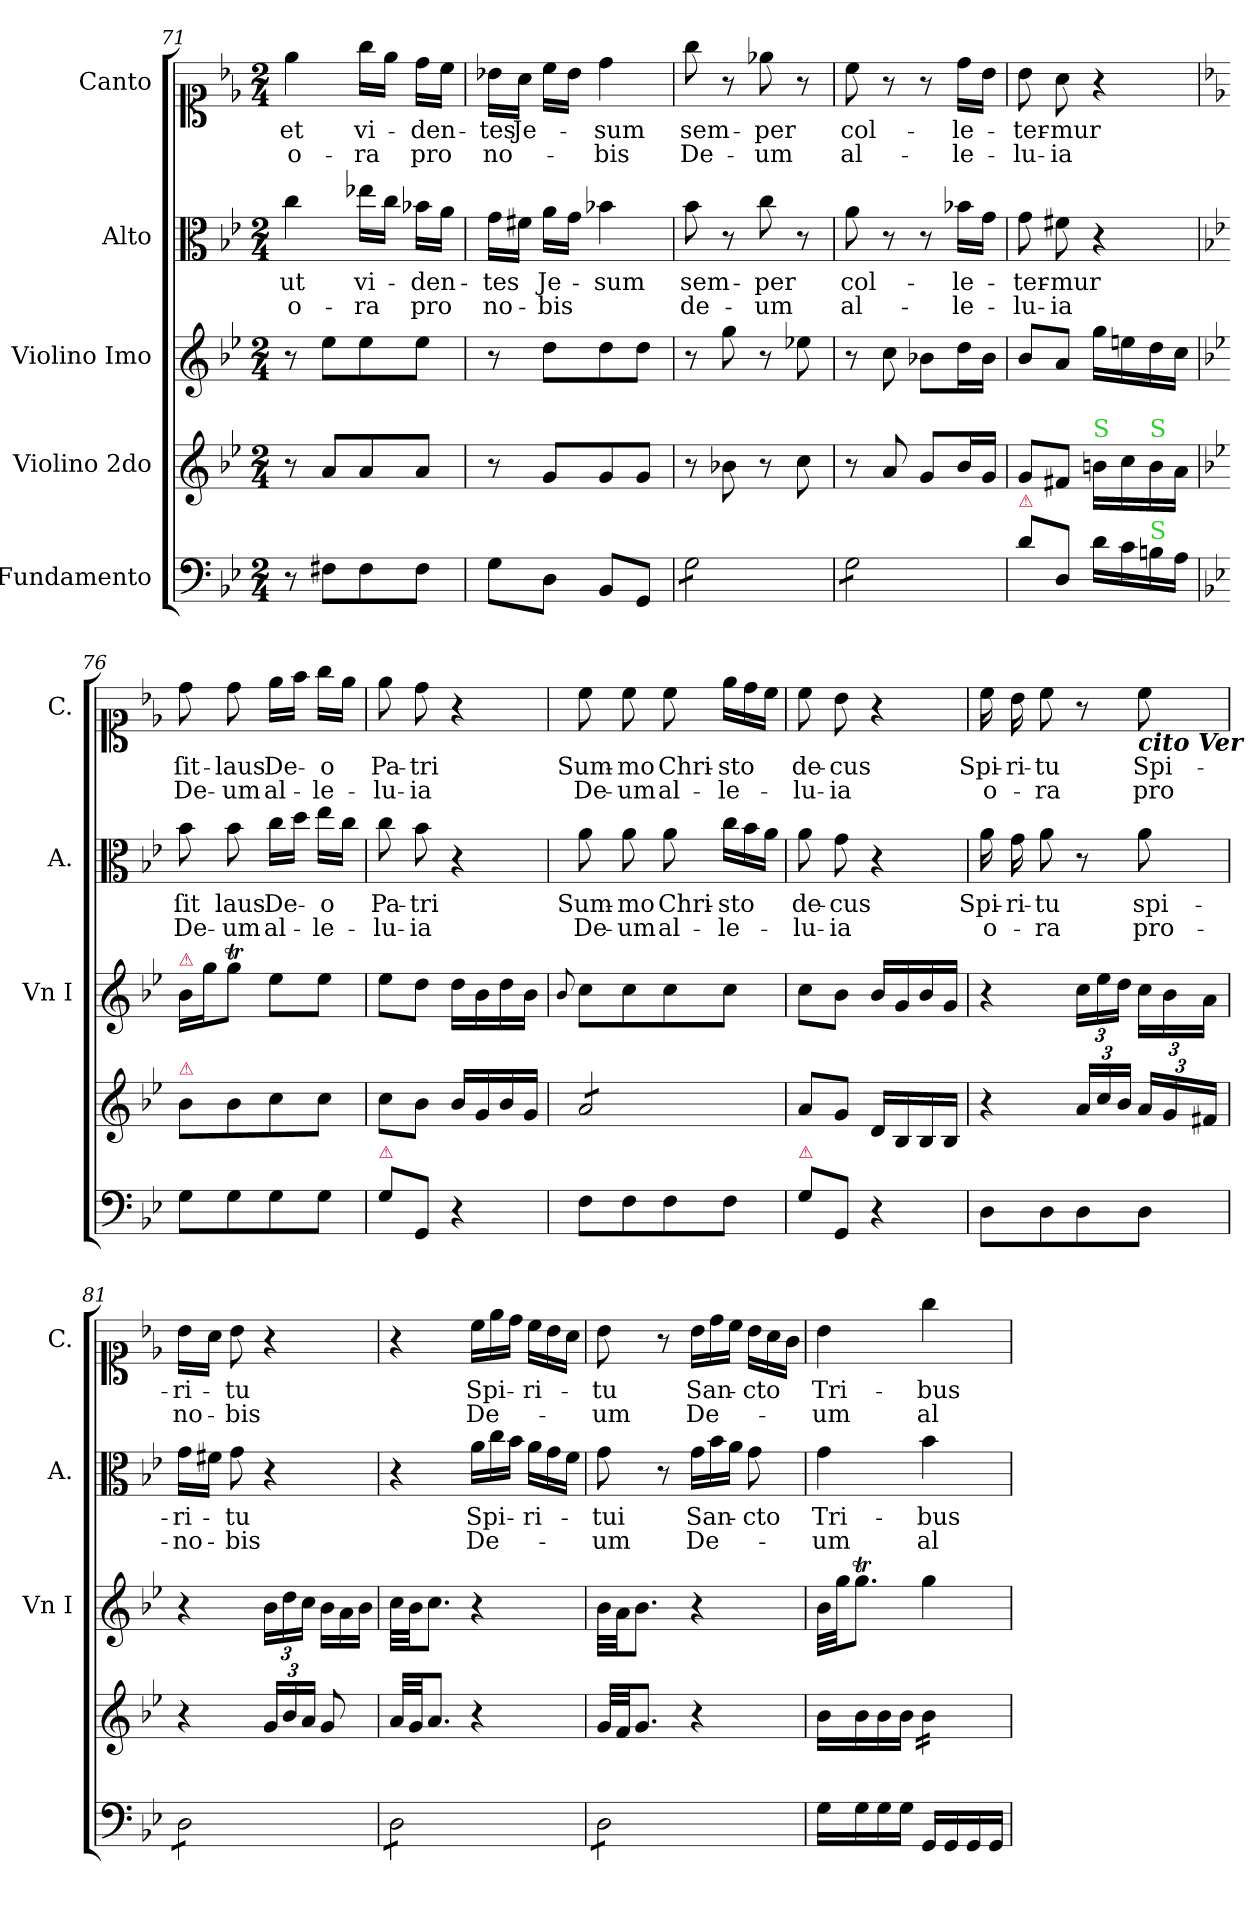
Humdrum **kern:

**kern	**kern	**kern	**kern	**text	**text	**kern	**text	**text
*part5	*part4	*part3	*part2	*part2	*part2	*part1	*part1	*part1
*staff5	*staff4	*staff3	*staff2	*staff2	*staff2	*staff1	*staff1	*staff1
*I"Fundamento	*I"Violino 2do	*I"Violino Imo	*I"Alto	*	*	*I"Canto	*	*
*	*	*I'Vn I	*I'A.	*	*	*I'C.	*	*
*clefF4	*clefG2	*clefG2	*clefC3	*	*	*clefC1	*	*
*k[b-e-]	*k[b-e-]	*k[b-e-]	*k[b-e-]	*	*	*k[b-e-]	*	*
*M2/4	*M2/4	*M2/4	*M2/4	*	*	*M2/4	*	*
=71	=71	=71	=71	=71	=71	=71	=71	=71
8r	8r	8r	4cc\	ut	o-	4ee-\	et	o-
8F#X\L	8a/L	8ee-\L	.	.	.	.	.	.
8F#\	8a/	8ee-\	16ee-X\LL	vi-	-ra	16gg\LL	vi-	-ra
.	.	.	16cc\JJ	.	.	16ee-\JJ	.	.
8F#\J	8a/J	8ee-\J	16b-X\LL	-den-	pro	16dd\LL	-den-	pro
.	.	.	16a\JJ	.	.	16cc\JJ	.	.
=72	=72	=72	=72	=72	=72	=72	=72	=72
8G\L	8r	8r	16g\LL	-tes	no-	16b-X\LL	-tes	no-
.	.	.	16f#X\JJ	.	.	16a\JJ	Je-	.
8D\J	8g/L	8dd\L	16a\LL	Je-	-bis	16cc\LL	.	.
.	.	.	16g\JJ	.	.	16b-\JJ	.	.
8BB-/L	8g/	8dd\	4b-X\	-sum	.	4dd\	-sum	-bis
8GG/J	8g/J	8dd\J	.	.	.	.	.	.
=73	=73	=73	=73	=73	=73	=73	=73	=73
*tremolo	*	*	*	*	*	*	*	*
8G\L	8r	8r	8b-\	sem-	de-	8gg\	sem-	De-
8G\	8b-X\	8gg\	8r	.	.	8r	.	.
8G\	8r	8r	8cc\	-per	-um	8ee-X\	-per	-um
8G\J	8cc\	8ee-X\	8r	.	.	8r	.	.
=74	=74	=74	=74	=74	=74	=74	=74	=74
8G\L	8r	8r	8a\	col-	al-	8cc\	col-	al-
8G\	8a/	8cc\	8r	.	.	8r	.	.
8G\	8g/L	8b-X\L	8r	.	.	8r	.	.
8G\J	16b-/L	16dd\L	16b-X\LL	-le-	-le-	16dd\LL	-le-	-le-
*Xtremolo	*	*	*	*	*	*	*	*
.	16g/JJ	16b-\JJ	16g\JJ	.	.	16b-\JJ	.	.
=75	=75	=75	=75	=75	=75	=75	=75	=75
!LO:TX:a:color=crimson:t=⚠	!	!	!	!	!	!	!	!
8d\L	8g/L	8b-/L	8g\	-ter-	-lu-	8b-\	-ter-	-lu-
8D/J	8f#X/J	8a/J	8f#X\	-mur	-ia	8a\	-mur	-ia
!	!LO:TX:a:color=limegreen:t=S	!	!	!	!	!	!	!
16d\LL	16bn\LL	16gg\LL	4r	.	.	4r	.	.
16c\	16cc\	16een\	.	.	.	.	.	.
!	!LO:TX:a:color=limegreen:t=S	!	!	!	!	!	!	!
!LO:TX:a:color=limegreen:t=S	!	!	!	!	!	!	!	!
16Bn\	16b\	16dd\	.	.	.	.	.	.
16A\JJ	16a\JJ	16cc\JJ	.	.	.	.	.	.
=76	=76	=76	=76	=76	=76	=76	=76	=76
*	*k[b-e-]	*k[b-e-]	*	*	*	*	*	*
!	!	!LO:TX:a:color=crimson:t=⚠	!	!	!	!	!	!
!	!LO:TX:a:color=crimson:t=⚠	!	!	!	!	!	!	!
8G\L	8b-\L	16b-\LL	8b-\	ſit	De-	8dd\	ſit-	De-
.	.	16gg\J	.	.	.	.	.	.
8G\	8b-\	8ggT\J	8b-\	laus	-um	8dd\	-laus	-um
8G\	8cc\	8ee-\L	16cc\LL	De-	al-	16ee-\LL	De-	al-
.	.	.	16dd\JJ	.	.	16ff\JJ	.	.
8G\J	8cc\J	8ee-\J	16ee-\LL	-o	-le-	16gg\LL	-o	-le-
.	.	.	16cc\JJ	.	.	16ee-\JJ	.	.
=77	=77	=77	=77	=77	=77	=77	=77	=77
!LO:TX:a:color=crimson:t=⚠	!	!	!	!	!	!	!	!
8G\L	8cc\L	8ee-\L	8cc\	Pa-	-lu-	8ee-\	Pa-	-lu-
8GG/J	8b-\J	8dd\J	8b-\	-tri	-ia	8dd\	-tri	-ia
4r	16b-/LL	16dd\LL	4r	.	.	4r	.	.
.	16g/	16b-\	.	.	.	.	.	.
.	16b-/	16dd\	.	.	.	.	.	.
.	16g/JJ	16b-\JJ	.	.	.	.	.	.
=78	=78	=78	=78	=78	=78	=78	=78	=78
.	.	8qqb-/	.	.	.	.	.	.
*	*tremolo	*	*	*	*	*	*	*
8F\L	8a/L	8cc\L	8a\	Sum-	De-	8cc\	Sum-	De-
8F\	8a/	8cc\	8a\	-mo	-um	8cc\	-mo	-um
8F\	8a/	8cc\	8a\	Chri-	al-	8cc\	Chri-	al-
*	*	*	*Xtuplet	*	*	*Xtuplet	*	*
8F\J	8a/J	8cc\J	24cc\LL	-sto	-le-	24ee-\LL	-sto	-le-
*	*Xtremolo	*	*	*	*	*	*	*
.	.	.	24b-\	.	.	24dd\	.	.
.	.	.	24a\JJ	.	.	24cc\JJ	.	.
=79	=79	=79	=79	=79	=79	=79	=79	=79
!LO:TX:a:color=crimson:t=⚠	!	!	!	!	!	!	!	!
8G\L	8a/L	8cc\L	8a\	de-	-lu-	8cc\	de-	-lu-
8GG/J	8g/J	8b-\J	8g\	-cus	-ia	8b-\	-cus	-ia
4r	16d/LL	16b-/LL	4r	.	.	4r	.	.
.	16B-/	16g/	.	.	.	.	.	.
.	16B-/	16b-/	.	.	.	.	.	.
.	16B-/JJ	16g/JJ	.	.	.	.	.	.
=80	=80	=80	=80	=80	=80	=80	=80	=80
8D\L	4r	4r	16a\	Spi-	o-	16cc\	Spi-	o-
.	.	.	16g\	-ri-	.	16b-\	-ri-	.
8D\	.	.	8a\	-tu	-ra	8cc\	-tu	-ra
8D\	24a/LL	24cc\LL	8r	.	.	8r	.	.
.	24cc/	24ee-\	.	.	.	.	.	.
.	24b-/JJ	24dd\JJ	.	.	.	.	.	.
!	!	!	!	!	!	!LO:TX:b:Bi:t=cito Ver	!	!
8D\J	24a/LL	24cc\LL	8a\	spi-	pro-	8cc\	Spi-	pro
.	24g/	24b-\	.	.	.	.	.	.
.	24f#X/JJ	24a\JJ	.	.	.	.	.	.
=81	=81	=81	=81	=81	=81	=81	=81	=81
*tremolo	*	*	*	*	*	*	*	*
8D\L	4r	4r	16g\LL	-ri-	-no-	16b-\LL	-ri-	no-
.	.	.	16f#X\JJ	.	.	16a\JJ	.	.
8D\	.	.	8g\	-tu	-bis	8b-\	-tu	-bis
8D\	24g/LL	24b-\LL	4r	.	.	4r	.	.
.	24b-/	24dd\	.	.	.	.	.	.
.	24a/JJ	24cc\JJ	.	.	.	.	.	.
*	*	*Xtuplet	*	*	*	*	*	*
8D\J	8g/	24b-\LL	.	.	.	.	.	.
.	.	24a\	.	.	.	.	.	.
.	.	24b-\JJ	.	.	.	.	.	.
=82	=82	=82	=82	=82	=82	=82	=82	=82
8D\L	32a/LLL	32cc\LLL	4r	.	.	4r	.	.
.	32g/JJ	32b-\JJ	.	.	.	.	.	.
.	8.a/J	8.cc\J	.	.	.	.	.	.
8D\	.	.	.	.	.	.	.	.
8D\	4r	4r	24a\LL	Spi-	De-	24cc\LL	Spi-	De-
.	.	.	24cc\	.	.	24ee-\	.	.
.	.	.	24b-\JJ	.	.	24dd\JJ	.	.
8D\J	.	.	24a\LL	-ri-	.	24cc\LL	-ri-	.
.	.	.	24g\	.	.	24b-\	.	.
.	.	.	24f\JJ	.	.	24a\JJ	.	.
=83	=83	=83	=83	=83	=83	=83	=83	=83
8D\L	32g/LLL	32b-\LLL	8g\	-tui	-um	8b-\	-tu	-um
.	32f/JJ	32a\JJ	.	.	.	.	.	.
.	8.g/J	8.b-\J	.	.	.	.	.	.
8D\	.	.	8r	.	.	8r	.	.
8D\	4r	4r	24g\LL	San-	De-	24b-\LL	San-	De-
.	.	.	24b-\	.	.	24dd\	.	.
.	.	.	24a\JJ	.	.	24cc\JJ	.	.
8D\J	.	.	8g\	-cto	.	24b-\LL	-cto	.
*Xtremolo	*	*	*	*	*	*	*	*
.	.	.	.	.	.	24a\	.	.
.	.	.	.	.	.	24g\JJ	.	.
=84	=84	=84	=84	=84	=84	=84	=84	=84
16G\LL	16b-\LL	32b-\LLL	4g\	Tri-	-um	4b-\	Tri-	-um
.	.	32gg\JJ	.	.	.	.	.	.
16G\	16b-\	8.ggT\J	.	.	.	.	.	.
16G\	16b-\	.	.	.	.	.	.	.
16G\JJ	16b-\JJ	.	.	.	.	.	.	.
*	*tremolo	*	*	*	*	*	*	*
16GG/LL	16b-\LL	4gg\	4b-\	-bus	al-	4gg\	-bus	al-
16GG/	16b-\	.	.	.	.	.	.	.
16GG/	16b-\	.	.	.	.	.	.	.
16GG/JJ	16b-\JJ	.	.	.	.	.	.	.
*	*Xtremolo	*	*	*	*	*	*	*
=	=	=	=	=	=	=	=	=
*-	*-	*-	*-	*-	*-	*-	*-	*-
